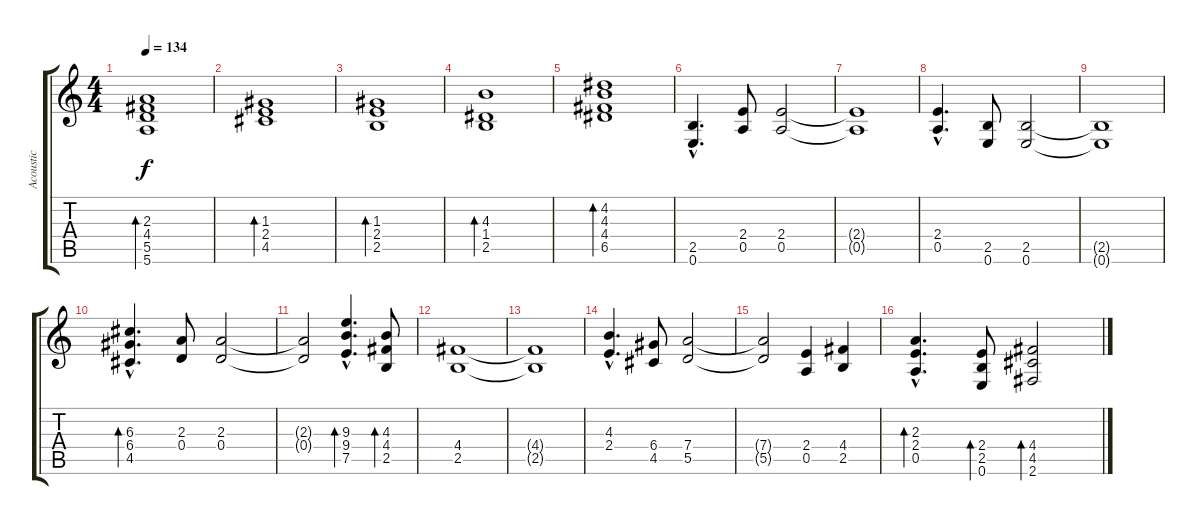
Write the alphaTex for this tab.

\track ("Acoustic" "Acoustic") {instrument acousticguitarsteel}
\staff {score tabs}
\tuning (E4 B3 G3 D3 A2 E2) {hide}
\ts (4 4)
\tempo 134
\clef g2
\ks c
(2.3 4.4 5.5 5.6).1{bd 120 dy f} |
(1.3 2.4 4.5).1{bd 120} |
(1.3 2.4 2.5).1{bd 120} |
(4.3 1.4 2.5).1{bd 120} |
(4.2 4.3 4.4 6.5).1{bd 120} |
(2.5{hac} 0.6{hac}).4{d} (2.4 0.5).8 (2.4 0.5).2 |
(2.4{t} 0.5{t}).1 |
(2.4{hac} 0.5{hac}).4{d} (2.5 0.6).8 (2.5 0.6).2 |
(2.5{t} 0.6{t}).1 |
(6.3{hac} 6.4{hac} 4.5{hac}).4{d bd 120} (2.3 0.4).8 (2.3 0.4).2 |
(2.3{t} 0.4{t}).2 (9.3{hac} 9.4{hac} 7.5{hac}).4{d bd 120} (4.3 4.4 2.5).8{bd 120} |
(4.4 2.5).1 |
(4.4{t} 2.5{t}).1 |
(4.3{hac} 2.4{hac}).4{d} (6.4 4.5).8 (7.4 5.5).2 |
(7.4{t} 5.5{t}).2 (2.4 0.5).4 (4.4 2.5).4 |
(2.3{hac} 2.4{hac} 0.5{hac}).4{d bd 120} (2.4 2.5 0.6).8{bd 120} (4.4 4.5 2.6).2{bd 120}
